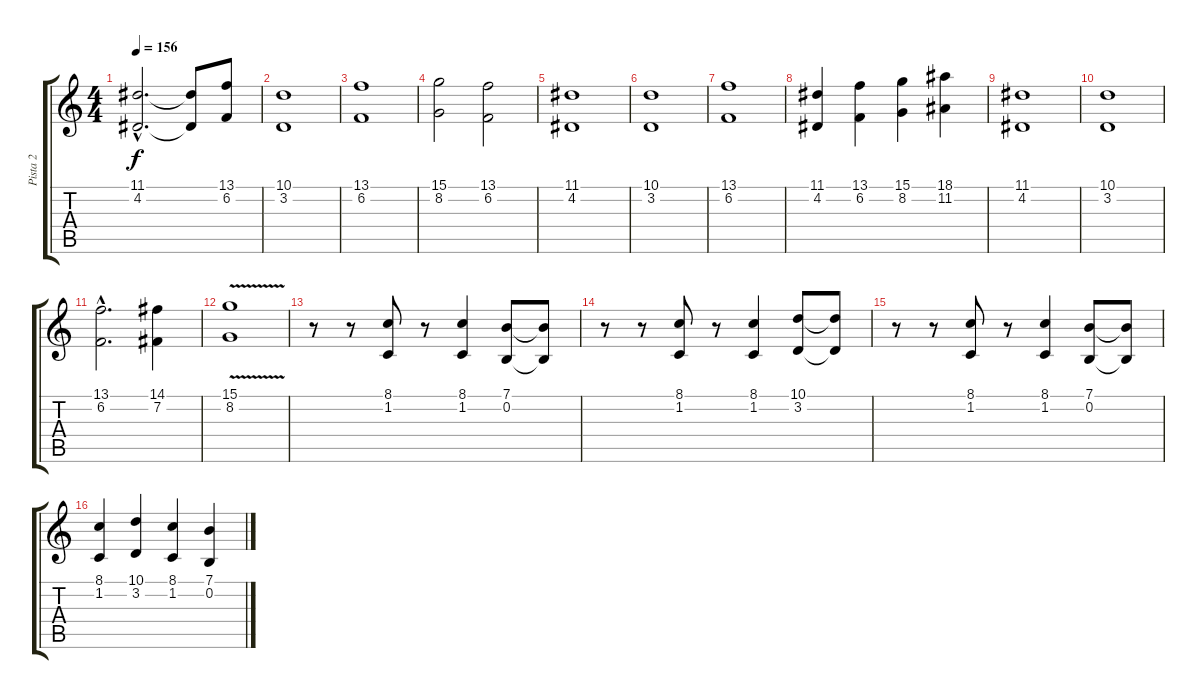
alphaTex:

\track ("Pista 2" "Pista 2") {instrument choiraahs}
\staff {score tabs}
\tuning (E4 B3 G3 D3 A2 E2) {hide}
\ts (4 4)
\tempo 156
\clef g2
\ks c
(11.1{hac} 4.2{hac}).2{d dy f} (11.1{t} 4.2{t}).8 (13.1 6.2).8 |
(10.1 3.2).1 |
(13.1 6.2).1 |
(15.1 8.2).2 (13.1 6.2).2 |
(11.1 4.2).1 |
(10.1 3.2).1 |
(13.1 6.2).1 |
(11.1 4.2).4 (13.1 6.2).4 (15.1 8.2).4 (18.1 11.2).4 |
(11.1 4.2).1 |
(10.1 3.2).1 |
(13.1{hac} 6.2{hac}).2{d} (14.1 7.2).4 |
(15.1{v} 8.2).1 |
r.8{volume 12} r.8 (8.1 1.2).8 r.8 (8.1 1.2).4 (7.1 0.2).8 (7.1{t} 0.2{t}).8 |
r.8 r.8 (8.1 1.2).8 r.8 (8.1 1.2).4 (10.1 3.2).8 (10.1{t} 3.2{t}).8 |
r.8 r.8 (8.1 1.2).8 r.8 (8.1 1.2).4 (7.1 0.2).8 (7.1{t} 0.2{t}).8 |
(8.1 1.2).4 (10.1 3.2).4 (8.1 1.2).4 (7.1 0.2).4
